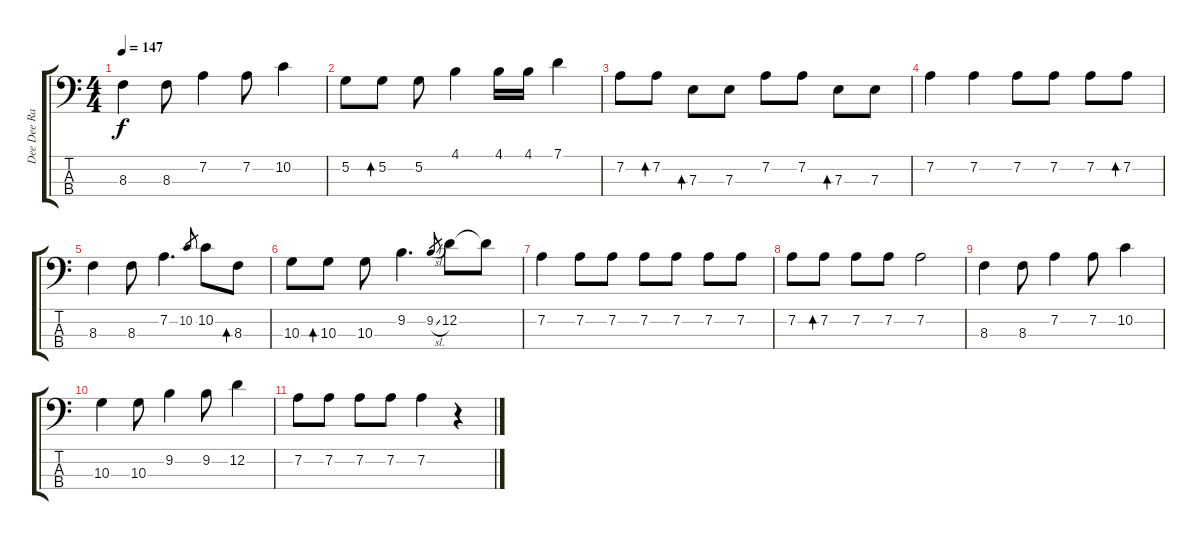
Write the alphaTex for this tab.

\track ("Dee Dee Ramone - Bass" "Dee Dee Ra") {instrument electricbasspick}
\staff {score tabs}
\tuning (G2 D2 A1 E1) {hide}
\ts (4 4)
\tempo 147
\clef f4
\ks c
8.3.4{dy f} 8.3.8 7.2.4 7.2.8 10.2.4 |
5.2.8 5.2.8{bd 240} 5.2.8 4.1.4 4.1.16 4.1.16 7.1.4 |
7.2.8 7.2.8{bd 240} 7.3.8{bd 240} 7.3.8 7.2.8 7.2.8 7.3.8{bd 240} 7.3.8 |
7.2.4 7.2.4 7.2.8 7.2.8 7.2.8 7.2.8{bd 240} |
8.3.4 8.3.8 7.2.4{d} 10.2.8{gr} 10.2.8 8.3.8{bd 240} |
10.3.8 10.3.8{bd 240} 10.3.8 9.2.4{d} 9.2{sl}.8{gr} 12.2.8 12.2{t}.8 |
7.2.4 7.2.8 7.2.8 7.2.8 7.2.8 7.2.8 7.2.8 |
7.2.8 7.2.8{bd 240} 7.2.8 7.2.8 7.2.2 |
8.3.4 8.3.8 7.2.4 7.2.8 10.2.4 |
10.3.4 10.3.8 9.2.4 9.2.8 12.2.4 |
7.2.8 7.2.8 7.2.8 7.2.8 7.2.4 r.4
